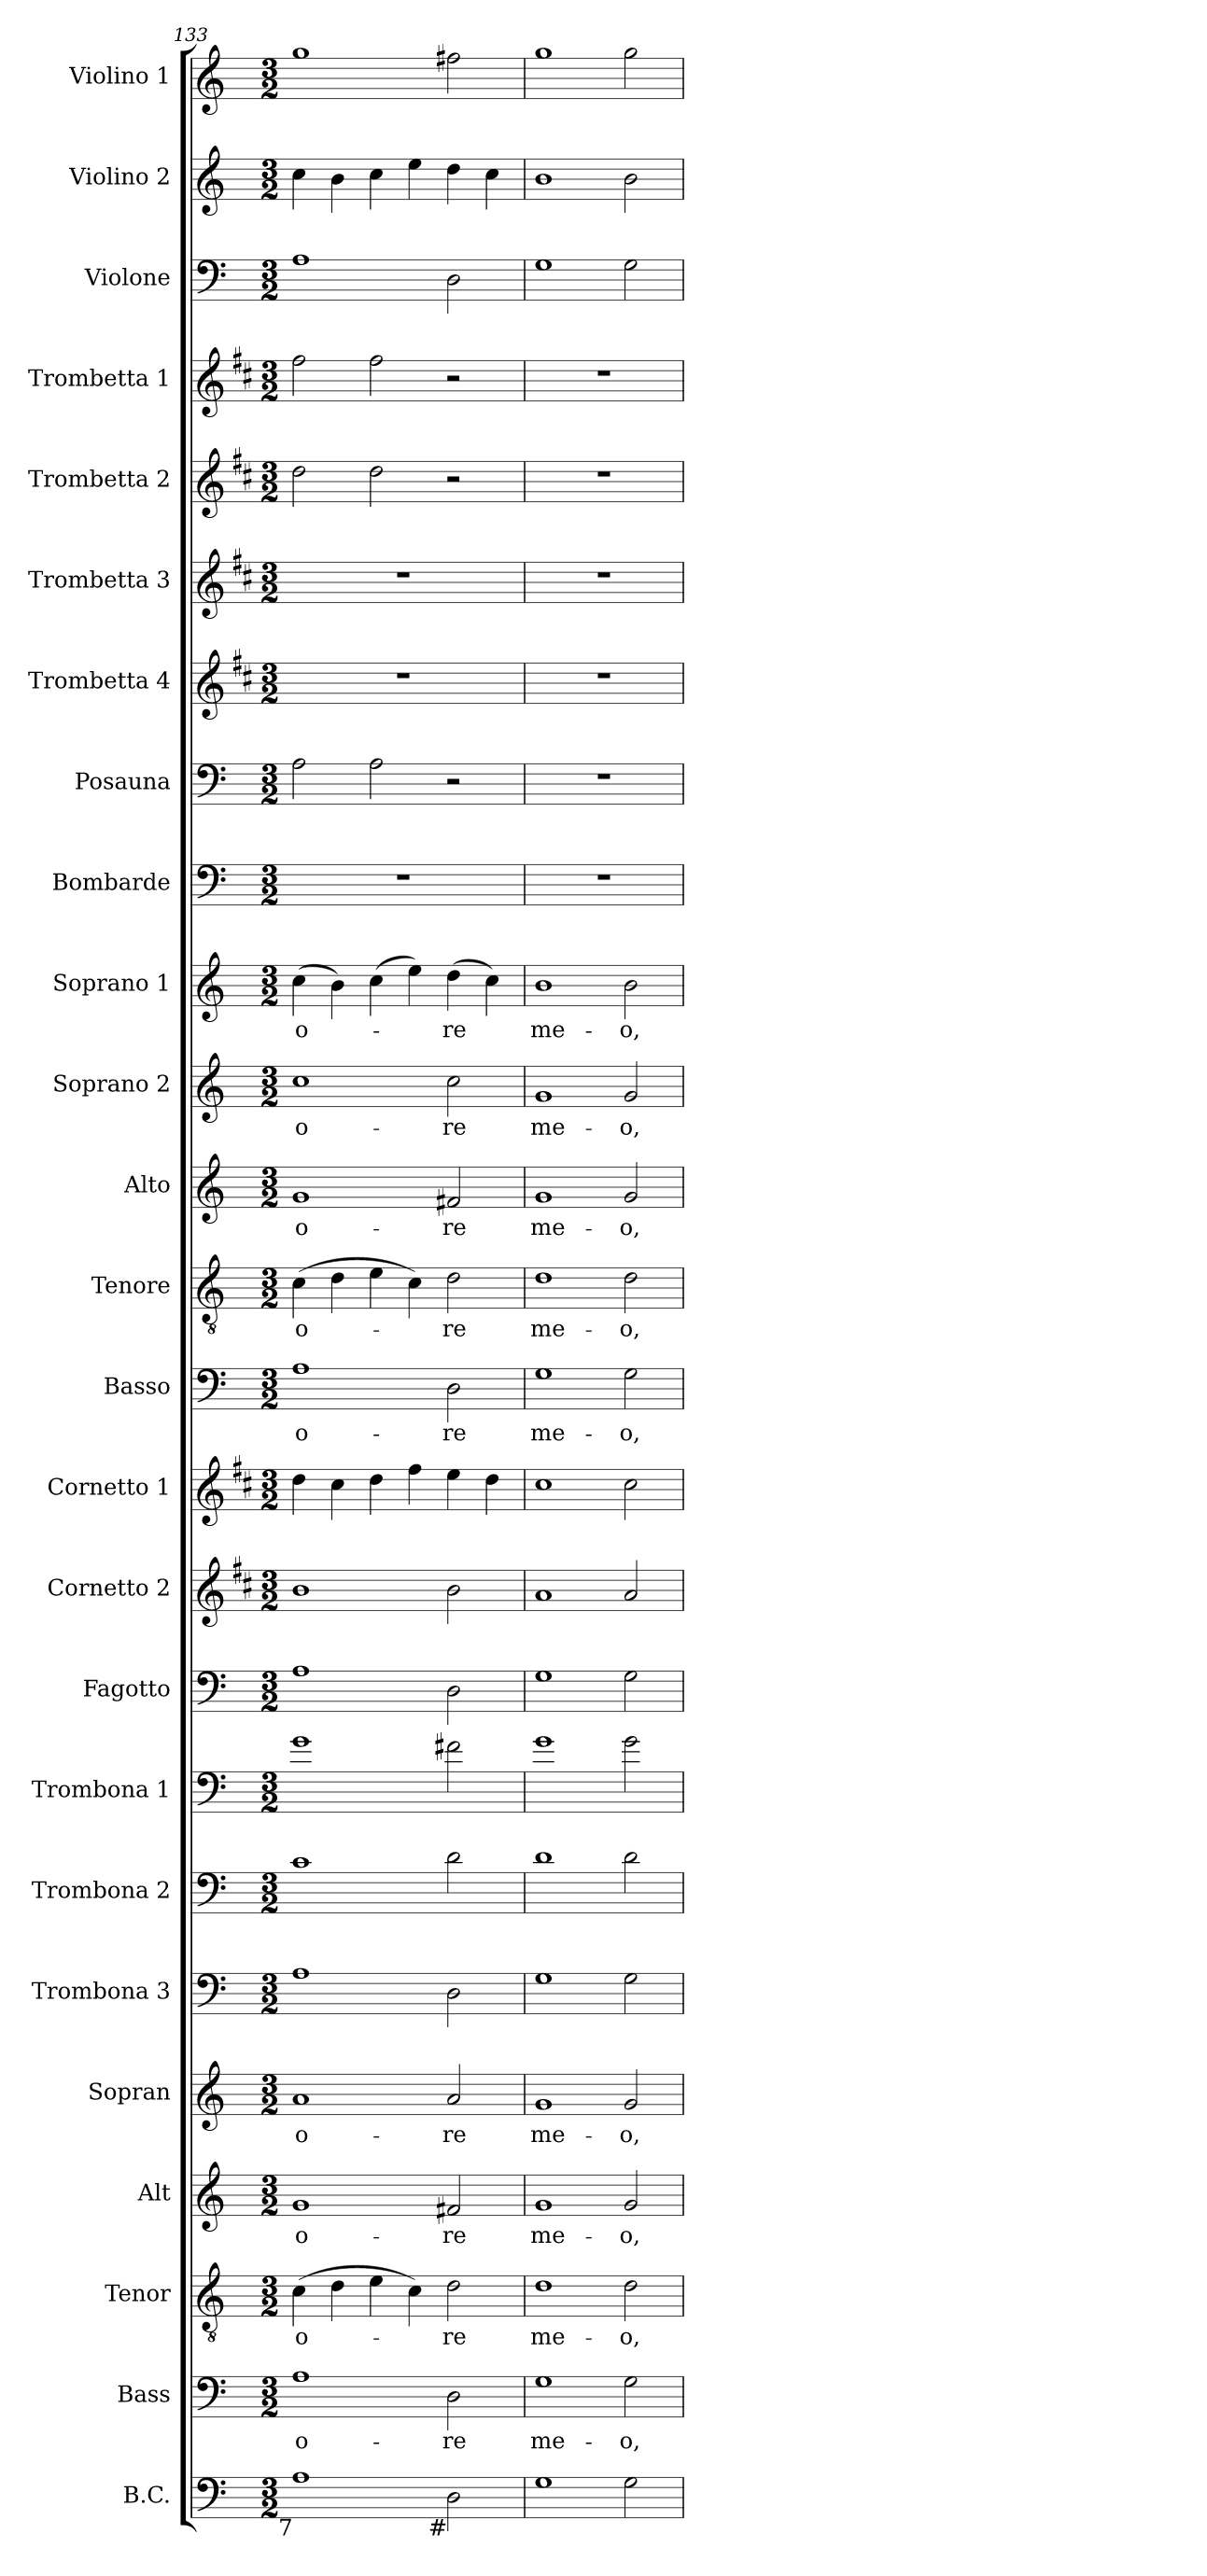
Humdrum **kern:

**kern	**kern	**text	**kern	**text	**kern	**text	**kern	**text	**kern	**kern	**kern	**kern	**kern	**kern	**kern	**text	**kern	**text	**kern	**text	**kern	**text	**kern	**text	**kern	**kern	**kern	**kern	**kern	**kern	**kern	**kern	**kern
*part25	*part24	*part24	*part23	*part23	*part22	*part22	*part21	*part21	*part20	*part19	*part18	*part17	*part16	*part15	*part14	*part14	*part13	*part13	*part12	*part12	*part11	*part11	*part10	*part10	*part9	*part8	*part7	*part6	*part5	*part4	*part3	*part2	*part1
*staff25	*staff24	*staff24	*staff23	*staff23	*staff22	*staff22	*staff21	*staff21	*staff20	*staff19	*staff18	*staff17	*staff16	*staff15	*staff14	*staff14	*staff13	*staff13	*staff12	*staff12	*staff11	*staff11	*staff10	*staff10	*staff9	*staff8	*staff7	*staff6	*staff5	*staff4	*staff3	*staff2	*staff1
*I"B.C.	*I"Bass	*	*I"Tenor	*	*I"Alt	*	*I"Sopran	*	*I"Trombona 3	*I"Trombona 2	*I"Trombona 1	*I"Fagotto	*I"Cornetto 2	*I"Cornetto 1	*I"Basso	*	*I"Tenore	*	*I"Alto	*	*I"Soprano 2	*	*I"Soprano 1	*	*I"Bombarde	*I"Posauna	*I"Trombetta 4	*I"Trombetta 3	*I"Trombetta 2	*I"Trombetta 1	*I"Violone	*I"Violino 2	*I"Violino 1
*I'B.C.	*I'B.	*	*I'T.	*	*I'A.	*	*I'S.	*	*I'Tbn. 2	*I'Tbn. 2	*I'Tbn. 1	*I'Fag.	*I'Cor. 2	*I'Cor. 1	*I'B.	*	*I'T.	*	*I'A.	*	*I'S.	*	*I'S.	*	*	*	*	*	*	*	*	*I'Vl. 2	*I'Vl. 1
*clefF4	*clefF4	*	*clefGv2	*	*clefG2	*	*clefG2	*	*clefF4	*clefF4	*clefF4	*clefF4	*clefG2	*clefG2	*clefF4	*	*clefGv2	*	*clefG2	*	*clefG2	*	*clefG2	*	*clefF4	*clefF4	*clefG2	*clefG2	*clefG2	*clefG2	*clefF4	*clefG2	*clefG2
*	*	*	*ITrd7c12	*	*	*	*	*	*	*	*	*	*ITrd1c2	*ITrd1c2	*	*	*ITrd7c12	*	*	*	*	*	*	*	*	*	*ITrd1c2	*ITrd1c2	*ITrd1c2	*ITrd1c2	*	*	*
*k[]	*k[]	*	*k[]	*	*k[]	*	*k[]	*	*k[]	*k[]	*k[]	*k[]	*k[]	*k[]	*k[]	*	*k[]	*	*k[]	*	*k[]	*	*k[]	*	*k[]	*k[]	*k[]	*k[]	*k[]	*k[]	*k[]	*k[]	*k[]
*C:	*C:	*	*C:	*	*C:	*	*C:	*	*C:	*C:	*C:	*C:	*C:	*C:	*C:	*	*C:	*	*C:	*	*C:	*	*C:	*	*C:	*C:	*C:	*C:	*C:	*C:	*C:	*C:	*C:
*M3/2	*M3/2	*	*M3/2	*	*M3/2	*	*M3/2	*	*M3/2	*M3/2	*M3/2	*M3/2	*M3/2	*M3/2	*M3/2	*	*M3/2	*	*M3/2	*	*M3/2	*	*M3/2	*	*M3/2	*M3/2	*M3/2	*M3/2	*M3/2	*M3/2	*M3/2	*M3/2	*M3/2
=133	=133	=133	=133	=133	=133	=133	=133	=133	=133	=133	=133	=133	=133	=133	=133	=133	=133	=133	=133	=133	=133	=133	=133	=133	=133	=133	=133	=133	=133	=133	=133	=133	=133
!	!	!LO:LY:b:color=#000000	!	!	!	!	!	!	!	!	!	!	!	!	!	!	!	!	!	!	!	!	!	!	!	!	!	!	!	!	!	!	!
!	!	!	!	!LO:LY:b:color=#000000	!	!	!	!	!	!	!	!	!	!	!	!	!	!	!	!	!	!	!	!	!	!	!	!	!	!	!	!	!
!	!	!	!	!	!	!LO:LY:b:color=#000000	!	!	!	!	!	!	!	!	!	!	!	!	!	!	!	!	!	!	!	!	!	!	!	!	!	!	!
!	!	!	!	!	!	!	!	!LO:LY:b:color=#000000	!	!	!	!	!	!	!	!	!	!	!	!	!	!	!	!	!	!	!	!	!	!	!	!	!
!	!	!	!	!	!	!	!	!	!	!	!	!	!	!	!	!LO:LY:b:color=#000000	!	!	!	!	!	!	!	!	!	!	!	!	!	!	!	!	!
!	!	!	!	!	!	!	!	!	!	!	!	!	!	!	!	!	!	!LO:LY:b:color=#000000	!	!	!	!	!	!	!	!	!	!	!	!	!	!	!
!	!	!	!	!	!	!	!	!	!	!	!	!	!	!	!	!	!	!	!	!LO:LY:b:color=#000000	!	!	!	!	!	!	!	!	!	!	!	!	!
!	!	!	!	!	!	!	!	!	!	!	!	!	!	!	!	!	!	!	!	!	!	!LO:LY:b:color=#000000	!	!	!	!	!	!	!	!	!	!	!
!LO:TX:b:rj:t=7	!	!	!	!	!	!	!	!	!	!	!	!	!	!	!	!	!	!	!	!	!	!	!	!	!	!	!	!	!	!	!	!	!
!	!	!	!	!	!	!	!	!	!	!	!	!	!	!	!	!	!	!	!	!	!	!	!	!LO:LY:b:color=#000000	!LO:N:vis=1	!	!LO:N:vis=1	!LO:N:vis=1	!	!	!	!	!
1Ai	1Ai	o-	(4Ci\	o-	1gi	o-	1ai	o-	1Ai	1ci	1gi	1Ai	1ai	4cci\	1Ai	o-	(4Ci\	o-	1gi	o-	1cci	o-	(4cci\	o-	1.r	2Ai\	1.r	1.r	2cci\	2eei\	1Ai	4cci\	1ggi
.	.	.	4Di\	.	.	.	.	.	.	.	.	.	.	4bi\	.	.	4Di\	.	.	.	.	.	4bi\)	.	.	.	.	.	.	.	.	4bi\	.
.	.	.	4Ei\	.	.	.	.	.	.	.	.	.	.	4cci\	.	.	4Ei\	.	.	.	.	.	(4cci\	.	.	2Ai\	.	.	2cci\	2eei\	.	4cci\	.
.	.	.	4Ci\)	.	.	.	.	.	.	.	.	.	.	4eei\	.	.	4Ci\)	.	.	.	.	.	4eei\)	.	.	.	.	.	.	.	.	4eei\	.
!	!	!LO:LY:b:color=#000000	!	!	!	!	!	!	!	!	!	!	!	!	!	!	!	!	!	!	!	!	!	!	!	!	!	!	!	!	!	!	!
!	!	!	!	!LO:LY:b:color=#000000	!	!	!	!	!	!	!	!	!	!	!	!	!	!	!	!	!	!	!	!	!	!	!	!	!	!	!	!	!
!	!	!	!	!	!	!LO:LY:b:color=#000000	!	!	!	!	!	!	!	!	!	!	!	!	!	!	!	!	!	!	!	!	!	!	!	!	!	!	!
!	!	!	!	!	!	!	!	!LO:LY:b:color=#000000	!	!	!	!	!	!	!	!	!	!	!	!	!	!	!	!	!	!	!	!	!	!	!	!	!
!	!	!	!	!	!	!	!	!	!	!	!	!	!	!	!	!LO:LY:b:color=#000000	!	!	!	!	!	!	!	!	!	!	!	!	!	!	!	!	!
!	!	!	!	!	!	!	!	!	!	!	!	!	!	!	!	!	!	!LO:LY:b:color=#000000	!	!	!	!	!	!	!	!	!	!	!	!	!	!	!
!	!	!	!	!	!	!	!	!	!	!	!	!	!	!	!	!	!	!	!	!LO:LY:b:color=#000000	!	!	!	!	!	!	!	!	!	!	!	!	!
!	!	!	!	!	!	!	!	!	!	!	!	!	!	!	!	!	!	!	!	!	!	!LO:LY:b:color=#000000	!	!	!	!	!	!	!	!	!	!	!
!LO:TX:b:rj:t=#	!	!	!	!	!	!	!	!	!	!	!	!	!	!	!	!	!	!	!	!	!	!	!	!	!	!	!	!	!	!	!	!	!
!	!	!	!	!	!	!	!	!	!	!	!	!	!	!	!	!	!	!	!	!	!	!	!	!LO:LY:b:color=#000000	!	!	!	!	!	!	!	!	!
2Di\	2Di\	-re	2Di\	-re	2f#Xi/	-re	2ai/	-re	2Di\	2di\	2f#Xi\	2Di\	2ai\	4ddi\	2Di\	-re	2Di\	-re	2f#Xi/	-re	2cci\	-re	(4ddi\	-re	.	2r	.	.	2r	2r	2Di\	4ddi\	2ff#Xi\
.	.	.	.	.	.	.	.	.	.	.	.	.	.	4cci\	.	.	.	.	.	.	.	.	4cci\)	.	.	.	.	.	.	.	.	4cci\	.
=134	=134	=134	=134	=134	=134	=134	=134	=134	=134	=134	=134	=134	=134	=134	=134	=134	=134	=134	=134	=134	=134	=134	=134	=134	=134	=134	=134	=134	=134	=134	=134	=134	=134
!	!	!LO:LY:b:color=#000000	!	!	!	!	!	!	!	!	!	!	!	!	!	!	!	!	!	!	!	!	!	!	!	!	!	!	!	!	!	!	!
!	!	!	!	!LO:LY:b:color=#000000	!	!	!	!	!	!	!	!	!	!	!	!	!	!	!	!	!	!	!	!	!	!	!	!	!	!	!	!	!
!	!	!	!	!	!	!LO:LY:b:color=#000000	!	!	!	!	!	!	!	!	!	!	!	!	!	!	!	!	!	!	!	!	!	!	!	!	!	!	!
!	!	!	!	!	!	!	!	!LO:LY:b:color=#000000	!	!	!	!	!	!	!	!	!	!	!	!	!	!	!	!	!	!	!	!	!	!	!	!	!
!	!	!	!	!	!	!	!	!	!	!	!	!	!	!	!	!LO:LY:b:color=#000000	!	!	!	!	!	!	!	!	!	!	!	!	!	!	!	!	!
!	!	!	!	!	!	!	!	!	!	!	!	!	!	!	!	!	!	!LO:LY:b:color=#000000	!	!	!	!	!	!	!	!	!	!	!	!	!	!	!
!	!	!	!	!	!	!	!	!	!	!	!	!	!	!	!	!	!	!	!	!LO:LY:b:color=#000000	!	!	!	!	!	!	!	!	!	!	!	!	!
!	!	!	!	!	!	!	!	!	!	!	!	!	!	!	!	!	!	!	!	!	!	!LO:LY:b:color=#000000	!	!	!	!	!	!	!	!	!	!	!
!	!	!	!	!	!	!	!	!	!	!	!	!	!	!	!	!	!	!	!	!	!	!	!	!LO:LY:b:color=#000000	!LO:N:vis=1	!LO:N:vis=1	!LO:N:vis=1	!LO:N:vis=1	!LO:N:vis=1	!LO:N:vis=1	!	!	!
1Gi	1Gi	me-	1Di	me-	1gi	me-	1gi	me-	1Gi	1di	1gi	1Gi	1gi	1bi	1Gi	me-	1Di	me-	1gi	me-	1gi	me-	1bi	me-	1.r	1.r	1.r	1.r	1.r	1.r	1Gi	1bi	1ggi
!	!	!LO:LY:b:color=#000000	!	!	!	!	!	!	!	!	!	!	!	!	!	!	!	!	!	!	!	!	!	!	!	!	!	!	!	!	!	!	!
!	!	!	!	!LO:LY:b:color=#000000	!	!	!	!	!	!	!	!	!	!	!	!	!	!	!	!	!	!	!	!	!	!	!	!	!	!	!	!	!
!	!	!	!	!	!	!LO:LY:b:color=#000000	!	!	!	!	!	!	!	!	!	!	!	!	!	!	!	!	!	!	!	!	!	!	!	!	!	!	!
!	!	!	!	!	!	!	!	!LO:LY:b:color=#000000	!	!	!	!	!	!	!	!	!	!	!	!	!	!	!	!	!	!	!	!	!	!	!	!	!
!	!	!	!	!	!	!	!	!	!	!	!	!	!	!	!	!LO:LY:b:color=#000000	!	!	!	!	!	!	!	!	!	!	!	!	!	!	!	!	!
!	!	!	!	!	!	!	!	!	!	!	!	!	!	!	!	!	!	!LO:LY:b:color=#000000	!	!	!	!	!	!	!	!	!	!	!	!	!	!	!
!	!	!	!	!	!	!	!	!	!	!	!	!	!	!	!	!	!	!	!	!LO:LY:b:color=#000000	!	!	!	!	!	!	!	!	!	!	!	!	!
!	!	!	!	!	!	!	!	!	!	!	!	!	!	!	!	!	!	!	!	!	!	!LO:LY:b:color=#000000	!	!	!	!	!	!	!	!	!	!	!
!	!	!	!	!	!	!	!	!	!	!	!	!	!	!	!	!	!	!	!	!	!	!	!	!LO:LY:b:color=#000000	!	!	!	!	!	!	!	!	!
2Gi\	2Gi\	-o,	2Di\	-o,	2gi/	-o,	2gi/	-o,	2Gi\	2di\	2gi\	2Gi\	2gi/	2bi\	2Gi\	-o,	2Di\	-o,	2gi/	-o,	2gi/	-o,	2bi\	-o,	.	.	.	.	.	.	2Gi\	2bi\	2ggi\
=	=	=	=	=	=	=	=	=	=	=	=	=	=	=	=	=	=	=	=	=	=	=	=	=	=	=	=	=	=	=	=	=	=
*-	*-	*-	*-	*-	*-	*-	*-	*-	*-	*-	*-	*-	*-	*-	*-	*-	*-	*-	*-	*-	*-	*-	*-	*-	*-	*-	*-	*-	*-	*-	*-	*-	*-
